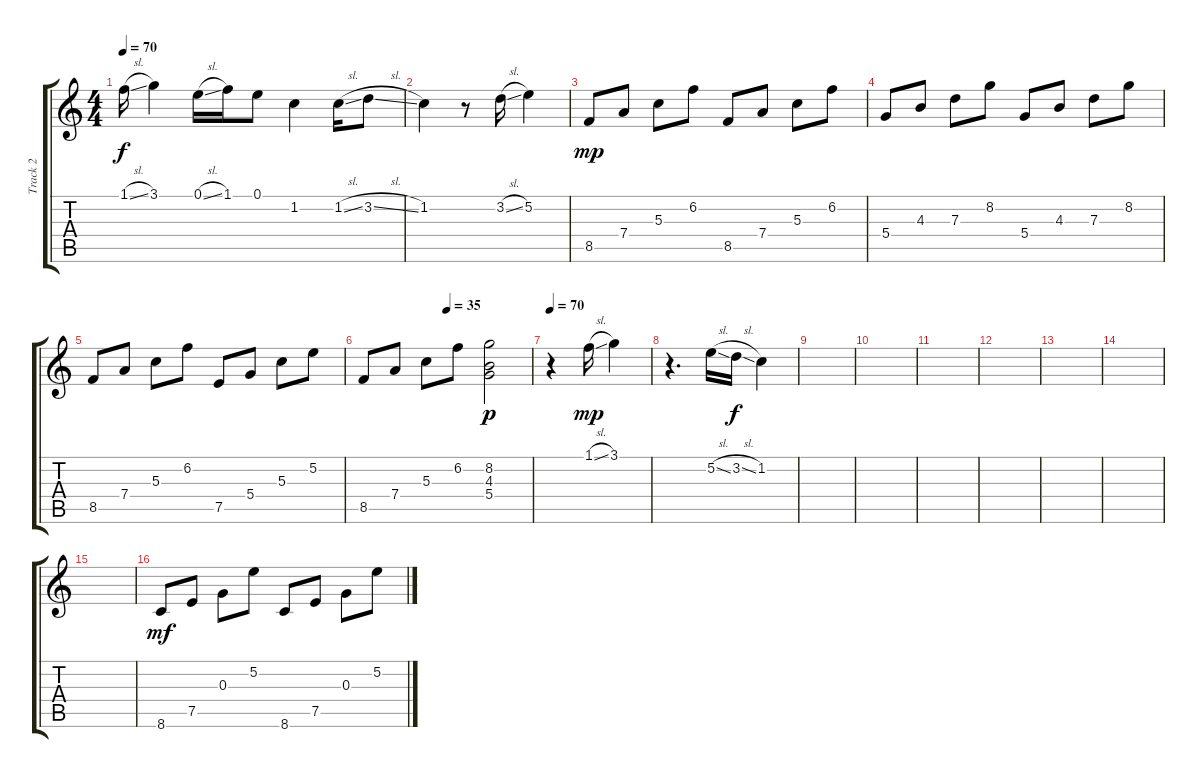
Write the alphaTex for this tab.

\track ("Track 2" "Track 2") {instrument acousticguitarsteel}
\staff {score tabs}
\tuning (E4 B3 G3 D3 A2 E2) {hide}
\ts (4 4)
\tempo 70
\clef g2
\ks c
1.1{sl}.16{dy f} 3.1.4 0.1{sl}.16 1.1.16 0.1.8 1.2.4 1.2{sl}.16 3.2{sl}.8 |
1.2.4 r.8 3.2{sl}.16 5.2.4 |
8.5.8{dy mp} 7.4.8 5.3.8 6.2.8 8.5.8 7.4.8 5.3.8 6.2.8 |
5.4.8 4.3.8 7.3.8 8.2.8 5.4.8 4.3.8 7.3.8 8.2.8 |
8.5.8 7.4.8 5.3.8 6.2.8 7.5.8 5.4.8 5.3.8 5.2.8 |
\tempo (35 0.5)
8.5.8 7.4.8 5.3.8 6.2.8 (8.2 4.3 5.4).2{dy p} |
\tempo 70
r.4 1.1{sl}.16{dy mp} 3.1.4 |
r.4{d} 5.2{sl}.16 3.2{sl}.16{dy f} 1.2.4 |
|
|
|
|
|
|
|
8.6.8{dy mf} 7.5.8 0.3.8 5.2.8 8.6.8 7.5.8 0.3.8 5.2.8
